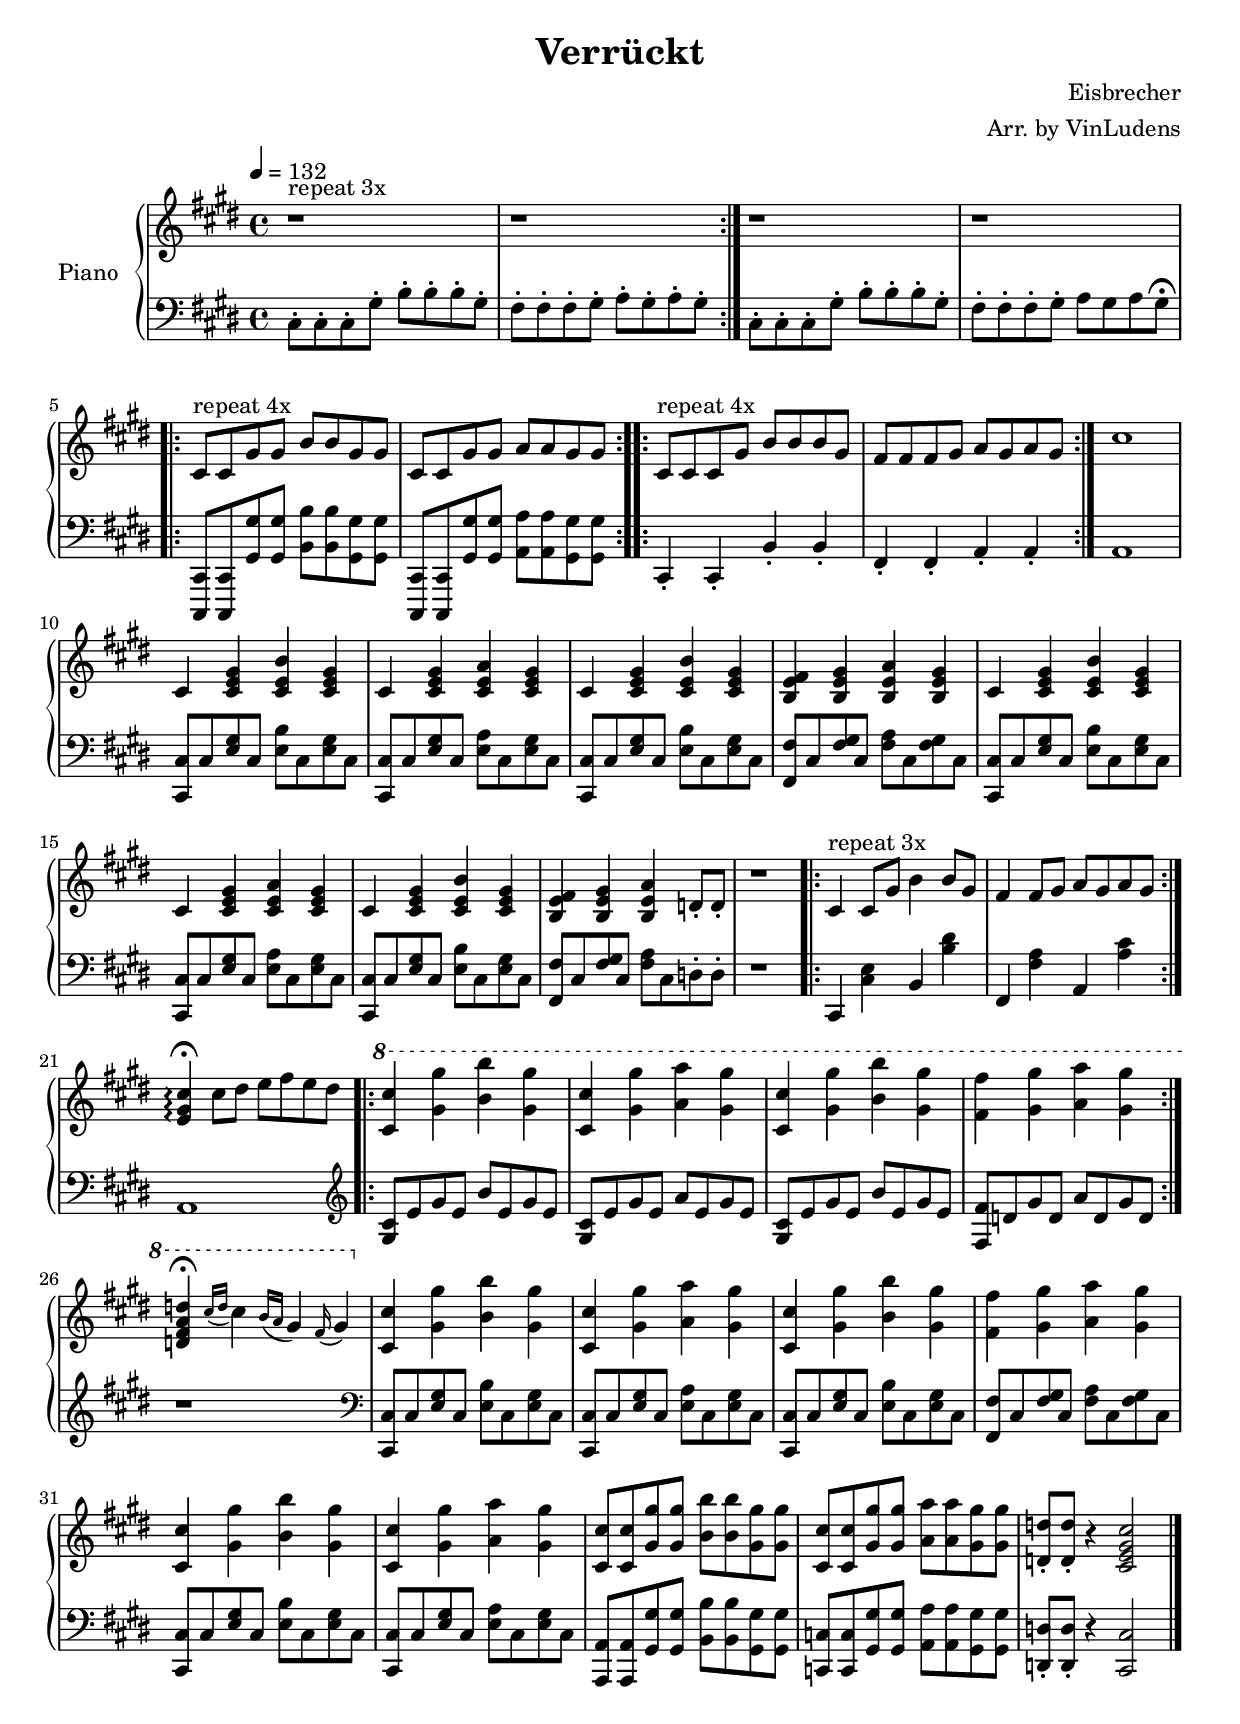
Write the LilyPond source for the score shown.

\version "2.20.0"

\header {
  title = "Verrückt"
  %instrument = "Piano"
  composer = "Eisbrecher"
  arranger = "Arr. by VinLudens"
}

%#(set-global-staff-size 20)
%showLastLength = R1 * 10

\paper {
  #(set-paper-size "a4")
}

\include "global.ly"
\version "2.20.0"
\include "global.ly"

right = \absolute {
  \global
  \tempo 4 = 132
  \repeat volta 3 { r1^"repeat 3x" |
  r1 | }
  r1 |
  r1 |
  \repeat volta 4 { cis'8^"repeat 4x" cis' gis' gis' b' b' gis' gis' |
  cis'8 cis' gis' gis' a' a' gis' gis' | }

  \repeat volta 4 { cis'8^"repeat 4x" cis' cis' gis' b' b' b' gis' |
  fis' fis' fis' gis' a' gis' a' gis' | }
  cis''1 |

  cis'4 <cis' e' gis'> <cis' e' b'> <cis' e' gis'> |
  cis'4 <cis' e' gis'> <cis' e' a'> <cis' e' gis'> |
  cis'4 <cis' e' gis'> <cis' e' b'> <cis' e' gis'> |
  <b e' fis'>4 <b e' gis'> <b e' a'> <b e' gis'> |
  cis'4 <cis' e' gis'> <cis' e' b'> <cis' e' gis'> |
  cis'4 <cis' e' gis'> <cis' e' a'> <cis' e' gis'> |
  cis'4 <cis' e' gis'> <cis' e' b'> <cis' e' gis'> |
  <b e' fis'>4 <b e' gis'> <b e' a'> d'8-. d'-. |

  r1 |
  \repeat volta 3 { cis'4^"repeat 3x" cis'8 gis' b'4 b'8 gis' |
  fis'4 fis'8 gis' a' gis' a' gis' | }
  <e' gis' cis''>4\arpeggio\fermata cis''8 dis'' e'' fis'' e'' dis'' |

  \repeat volta 2 { \ottava 1 <cis'' cis'''>4 <gis'' gis'''> <b'' b'''> <gis'' gis'''> |
  <cis'' cis'''> <gis'' gis'''> <a'' a'''> <gis'' gis'''> |
  <cis'' cis'''> <gis'' gis'''> <b'' b'''> <gis'' gis'''> |
  <fis'' fis'''> <gis'' gis'''> <a'' a'''> <gis'' gis'''> | }

  <d'' fis'' a'' d'''>4\fermata \appoggiatura { cis'''16 d''' } cis'''4 \appoggiatura { b''16 a'' } gis''4 \appoggiatura { fis''16 } gis''4 |
  \ottava 0

  <cis' cis''>4 <gis' gis''> <b' b''> <gis' gis''> |
  <cis' cis''> <gis' gis''> <a' a''> <gis' gis''> |
  <cis' cis''> <gis' gis''> <b' b''> <gis' gis''> |
  <fis' fis''> <gis' gis''> <a' a''> <gis' gis''> |
  <cis' cis''>4 <gis' gis''> <b' b''> <gis' gis''> |
  <cis' cis''> <gis' gis''> <a' a''> <gis' gis''> |
  <cis' cis''>8 q <gis' gis''> q <b' b''> q <gis' gis''> q |
  <cis' cis''> q <gis' gis''> q <a' a''> q <gis' gis''> q |
  <d' d''>8-. q-. r4 <cis' e' gis' cis''>2 |
  
  \bar "|."

%}
}

\version "2.20.0"
\include "global.ly"

left = \absolute {
  \global

  \repeat volta 3 { cis8-. cis-. cis-. gis-. b-. b-. b-. gis-. |
  fis8-. fis-. fis-. gis-. a-. gis-. a-. gis-. | }
  cis8-. cis-. cis-. gis-. b-. b-. b-. gis-. |
  fis8-. fis-. fis-. gis-. a gis a gis\fermata |
  \repeat volta 4 { <cis,, cis,>8 <cis,, cis,> <gis, gis> <gis, gis> <b, b> <b, b> <gis, gis> <gis, gis> |
  <cis,, cis,>8 <cis,, cis,> <gis, gis> <gis, gis> <a, a> <a, a> <gis, gis> <gis, gis> | }

  \repeat volta 4 { cis,4-. cis,-. b,-. b,-. |
  fis,4-. fis,-. a,-. a,-. | }
  a,1 |

  <cis, cis>8 cis <e gis> cis <e b> cis <e gis> cis |
  <cis, cis> cis <e gis> cis <e a> cis <e gis> cis |
  <cis, cis> cis <e gis> cis <e b> cis <e gis> cis |
  <fis, fis> cis <fis gis> cis <fis a> cis <fis gis> cis |
  <cis, cis>8 cis <e gis> cis <e b> cis <e gis> cis |
  <cis, cis> cis <e gis> cis <e a> cis <e gis> cis |
  <cis, cis> cis <e gis> cis <e b> cis <e gis> cis |
  <fis, fis> cis <fis gis> cis <fis a> cis d-. d-. |

  r1 |

  \repeat volta 3 { cis,4 <cis e> b, <b dis'> |
  fis, <fis a> a, <a cis'> | }
  a,1 |

  \clef "treble" \repeat volta 2 { <gis cis'>8 e' gis' e' b' e' gis' e' |
  <gis cis'> e' gis' e' a' e' gis' e' |
  <gis cis'> e' gis' e' b' e' gis' e' |
  <fis fis'> d' gis' d' a' d' gis' d' | }

  r1 | \clef "bass"

  <cis, cis>8 cis <e gis> cis <e b> cis <e gis> cis |
  <cis, cis> cis <e gis> cis <e a> cis <e gis> cis |
  <cis, cis> cis <e gis> cis <e b> cis <e gis> cis |
  <fis, fis> cis <fis gis> cis <fis a> cis <fis gis> cis |
  <cis, cis>8 cis <e gis> cis <e b> cis <e gis> cis |
  <cis, cis> cis <e gis> cis <e a> cis <e gis> cis |
  <a,, a,>8 <a,, a,> <gis, gis> <gis, gis> <b, b> <b, b> <gis, gis> <gis, gis> |
  <c, c> <c, c> <gis, gis> <gis, gis> <a, a> <a, a> <gis, gis> <gis, gis> |
  <d, d>-. <d, d>-. r4 <cis, cis>2 |

  \bar "|."

%}
}

\version "2.22.1"
\include "global.ly"

crescPoco = \tweak DynamicText.self-alignment-X #LEFT 
        #(make-dynamic-script (markup #:normal-text #:italic "cresc. poco a poco"))

rit = \tweak DynamicText.self-alignment-X #LEFT #(make-dynamic-script
  (markup #:normal-text #:italic "rit."))

rall = \tweak DynamicText.self-alignment-X #LEFT #(make-dynamic-script
  (markup #:normal-text #:italic "rall."))

dynamics = {
  \global
  % allow text in the dynamics block to be centered vertically
  % \override TextScript.extra-offset = #'(0 . 1)
%}
}


\score {
  \new PianoStaff \with {
    instrumentName = "Piano"
  } <<
    \new Staff = "right" \with {
      midiInstrument = "acoustic grand"
    } \right
    \new Dynamics = "Dynamics" \dynamics
    \new Staff = "left" \with {
      midiInstrument = "acoustic grand"
    } { \clef bass \left }
  >>
  \layout { }
  \midi {
    %\tempo 4=80
    \set Staff.midiMaximumVolume = #0.7
  }
}
